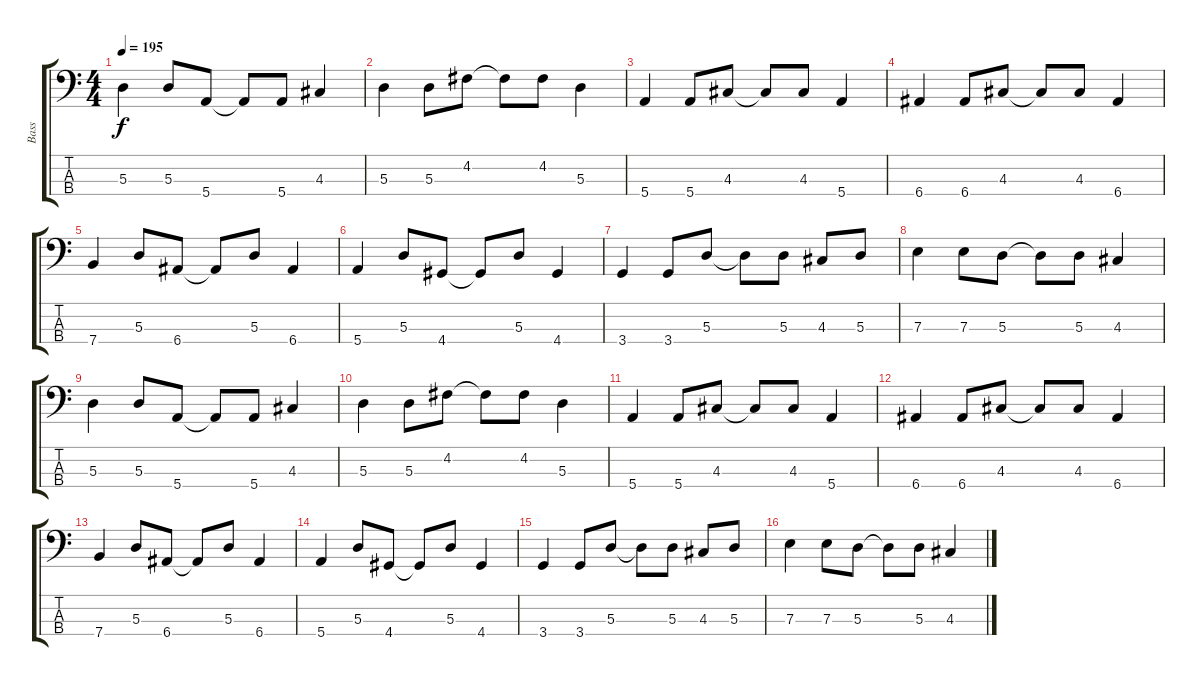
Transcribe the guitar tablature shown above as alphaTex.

\track ("Bass" "Bass") {instrument electricbasspick}
\staff {score tabs}
\tuning (G2 D2 A1 E1) {hide}
\ts (4 4)
\tempo 195
\clef f4
\ks c
5.3.4{dy f} 5.3.8 5.4.8 5.4{t}.8 5.4.8 4.3.4 |
5.3.4 5.3.8 4.2.8 4.2{t}.8 4.2.8 5.3.4 |
5.4.4 5.4.8 4.3.8 4.3{t}.8 4.3.8 5.4.4 |
6.4.4 6.4.8 4.3.8 4.3{t}.8 4.3.8 6.4.4 |
7.4.4 5.3.8 6.4.8 6.4{t}.8 5.3.8 6.4.4 |
5.4.4 5.3.8 4.4.8 4.4{t}.8 5.3.8 4.4.4 |
3.4.4 3.4.8 5.3.8 5.3{t}.8 5.3.8 4.3.8 5.3.8 |
7.3.4 7.3.8 5.3.8 5.3{t}.8 5.3.8 4.3.4 |
5.3.4 5.3.8 5.4.8 5.4{t}.8 5.4.8 4.3.4 |
5.3.4 5.3.8 4.2.8 4.2{t}.8 4.2.8 5.3.4 |
5.4.4 5.4.8 4.3.8 4.3{t}.8 4.3.8 5.4.4 |
6.4.4 6.4.8 4.3.8 4.3{t}.8 4.3.8 6.4.4 |
7.4.4 5.3.8 6.4.8 6.4{t}.8 5.3.8 6.4.4 |
5.4.4 5.3.8 4.4.8 4.4{t}.8 5.3.8 4.4.4 |
3.4.4 3.4.8 5.3.8 5.3{t}.8 5.3.8 4.3.8 5.3.8 |
7.3.4 7.3.8 5.3.8 5.3{t}.8 5.3.8 4.3.4
